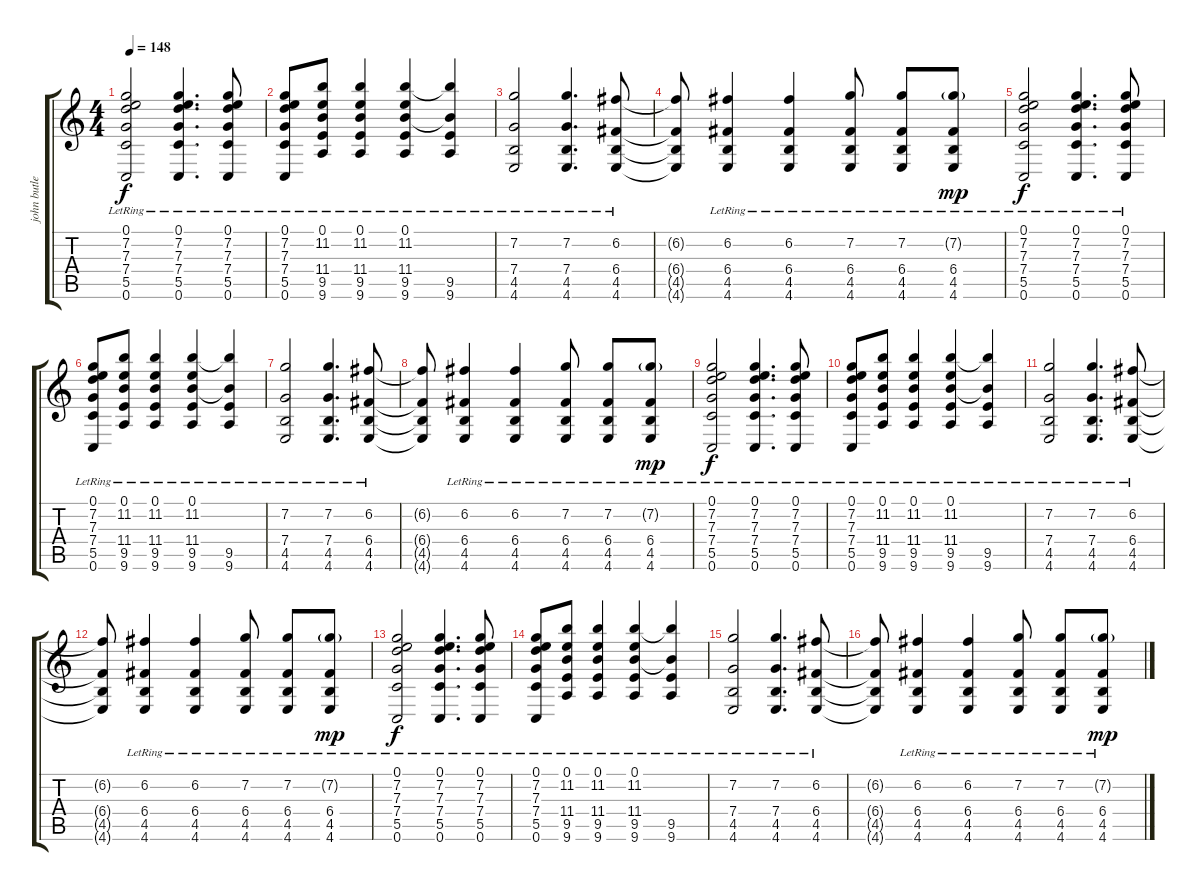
\track ("john butler ampliefed 11 string guitare" "john butle") {instrument acousticguitarsteel}
\staff {score tabs}
\tuning (E4 C4 G3 C3 G2 C2) {hide}
\ts (4 4)
\tempo 148
\clef g2
\ks c
(0.1{lr} 7.2{lr} 7.3{lr} 7.4{lr} 5.5{lr} 0.6{lr}).2{dy f} (0.1{lr} 7.2{lr} 7.3{lr} 7.4{lr} 5.5{lr} 0.6{lr}).4{d} (0.1{lr} 7.2{lr} 7.3{lr} 7.4{lr} 5.5{lr} 0.6{lr}).8 |
(0.1{lr} 7.2{lr} 7.3{lr} 7.4{lr} 5.5{lr} 0.6{lr}).8 (0.1{lr} 11.2{lr} 11.4{lr} 9.5{lr} 9.6{lr}).8 (0.1{lr} 11.2{lr} 11.4{lr} 9.5{lr} 9.6{lr}).4 (0.1{lr} 11.2{lr} 11.4{lr} 9.5{lr} 9.6{lr}).4 (11.2{t} 11.4{t} 9.5{lr} 9.6{lr}).4 |
(7.2{lr} 7.4{lr} 4.5{lr} 4.6{lr}).2 (7.2{lr} 7.4{lr} 4.5{lr} 4.6{lr}).4{d} (6.2{lr} 6.4{lr} 4.5{lr} 4.6{lr}).8 |
(6.2{t} 6.4{t} 4.5{t} 4.6{t}).8 (6.2{lr} 6.4{lr} 4.5{lr} 4.6{lr}).4 (6.2{lr} 6.4{lr} 4.5{lr} 4.6{lr}).4 (7.2{lr} 6.4{lr} 4.5{lr} 4.6{lr}).8 (7.2{lr} 6.4{lr} 4.5{lr} 4.6{lr}).8 (7.2{g lr} 6.4{lr} 4.5{lr} 4.6{lr}).8{dy mp} |
(0.1{lr} 7.2{lr} 7.3{lr} 7.4{lr} 5.5{lr} 0.6{lr}).2{dy f} (0.1{lr} 7.2{lr} 7.3{lr} 7.4{lr} 5.5{lr} 0.6{lr}).4{d} (0.1{lr} 7.2{lr} 7.3{lr} 7.4{lr} 5.5{lr} 0.6{lr}).8 |
(0.1{lr} 7.2{lr} 7.3{lr} 7.4{lr} 5.5{lr} 0.6{lr}).8 (0.1{lr} 11.2{lr} 11.4{lr} 9.5{lr} 9.6{lr}).8 (0.1{lr} 11.2{lr} 11.4{lr} 9.5{lr} 9.6{lr}).4 (0.1{lr} 11.2{lr} 11.4{lr} 9.5{lr} 9.6{lr}).4 (11.2{t} 11.4{t} 9.5{lr} 9.6{lr}).4 |
(7.2{lr} 7.4{lr} 4.5{lr} 4.6{lr}).2 (7.2{lr} 7.4{lr} 4.5{lr} 4.6{lr}).4{d} (6.2{lr} 6.4{lr} 4.5{lr} 4.6{lr}).8 |
(6.2{t} 6.4{t} 4.5{t} 4.6{t}).8 (6.2{lr} 6.4{lr} 4.5{lr} 4.6{lr}).4 (6.2{lr} 6.4{lr} 4.5{lr} 4.6{lr}).4 (7.2{lr} 6.4{lr} 4.5{lr} 4.6{lr}).8 (7.2{lr} 6.4{lr} 4.5{lr} 4.6{lr}).8 (7.2{g lr} 6.4{lr} 4.5{lr} 4.6{lr}).8{dy mp} |
(0.1{lr} 7.2{lr} 7.3{lr} 7.4{lr} 5.5{lr} 0.6{lr}).2{dy f} (0.1{lr} 7.2{lr} 7.3{lr} 7.4{lr} 5.5{lr} 0.6{lr}).4{d} (0.1{lr} 7.2{lr} 7.3{lr} 7.4{lr} 5.5{lr} 0.6{lr}).8 |
(0.1{lr} 7.2{lr} 7.3{lr} 7.4{lr} 5.5{lr} 0.6{lr}).8 (0.1{lr} 11.2{lr} 11.4{lr} 9.5{lr} 9.6{lr}).8 (0.1{lr} 11.2{lr} 11.4{lr} 9.5{lr} 9.6{lr}).4 (0.1{lr} 11.2{lr} 11.4{lr} 9.5{lr} 9.6{lr}).4 (11.2{t} 11.4{t} 9.5{lr} 9.6{lr}).4 |
(7.2{lr} 7.4{lr} 4.5{lr} 4.6{lr}).2 (7.2{lr} 7.4{lr} 4.5{lr} 4.6{lr}).4{d} (6.2{lr} 6.4{lr} 4.5{lr} 4.6{lr}).8 |
(6.2{t} 6.4{t} 4.5{t} 4.6{t}).8 (6.2{lr} 6.4{lr} 4.5{lr} 4.6{lr}).4 (6.2{lr} 6.4{lr} 4.5{lr} 4.6{lr}).4 (7.2{lr} 6.4{lr} 4.5{lr} 4.6{lr}).8 (7.2{lr} 6.4{lr} 4.5{lr} 4.6{lr}).8 (7.2{g lr} 6.4{lr} 4.5{lr} 4.6{lr}).8{dy mp} |
(0.1{lr} 7.2{lr} 7.3{lr} 7.4{lr} 5.5{lr} 0.6{lr}).2{dy f} (0.1{lr} 7.2{lr} 7.3{lr} 7.4{lr} 5.5{lr} 0.6{lr}).4{d} (0.1{lr} 7.2{lr} 7.3{lr} 7.4{lr} 5.5{lr} 0.6{lr}).8 |
(0.1{lr} 7.2{lr} 7.3{lr} 7.4{lr} 5.5{lr} 0.6{lr}).8 (0.1{lr} 11.2{lr} 11.4{lr} 9.5{lr} 9.6{lr}).8 (0.1{lr} 11.2{lr} 11.4{lr} 9.5{lr} 9.6{lr}).4 (0.1{lr} 11.2{lr} 11.4{lr} 9.5{lr} 9.6{lr}).4 (11.2{t} 11.4{t} 9.5{lr} 9.6{lr}).4 |
(7.2{lr} 7.4{lr} 4.5{lr} 4.6{lr}).2 (7.2{lr} 7.4{lr} 4.5{lr} 4.6{lr}).4{d} (6.2{lr} 6.4{lr} 4.5{lr} 4.6{lr}).8 |
(6.2{t} 6.4{t} 4.5{t} 4.6{t}).8 (6.2{lr} 6.4{lr} 4.5{lr} 4.6{lr}).4 (6.2{lr} 6.4{lr} 4.5{lr} 4.6{lr}).4 (7.2{lr} 6.4{lr} 4.5{lr} 4.6{lr}).8 (7.2{lr} 6.4{lr} 4.5{lr} 4.6{lr}).8 (7.2{g lr} 6.4{lr} 4.5{lr} 4.6{lr}).8{dy mp}
